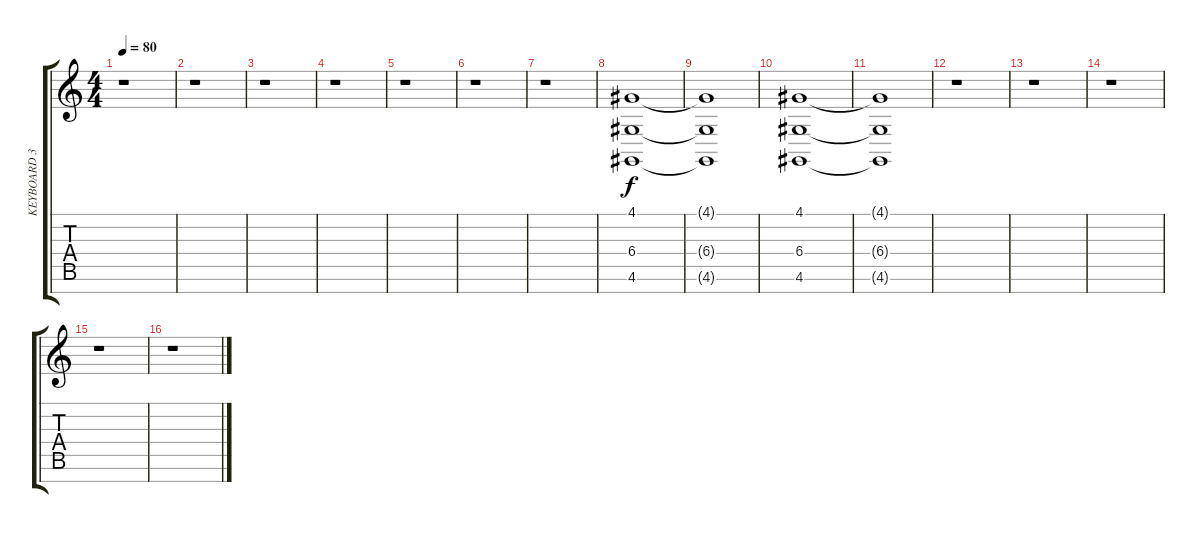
\track ("KEYBOARD 3" "KEYBOARD 3") {instrument churchorgan}
\staff {score tabs}
\tuning (E4 B3 G3 D3 A2 E2 B1) {hide}
\ts (4 4)
\tempo 80
\clef g2
\ks c
r.1{dy f} |
r.1 |
r.1 |
r.1 |
r.1 |
r.1 |
r.1 |
(4.1 6.4 4.6).1 |
(4.1{t} 6.4{t} 4.6{t}).1 |
(4.1 6.4 4.6).1 |
(4.1{t} 6.4{t} 4.6{t}).1 |
r.1 |
r.1 |
r.1 |
r.1 |
r.1
